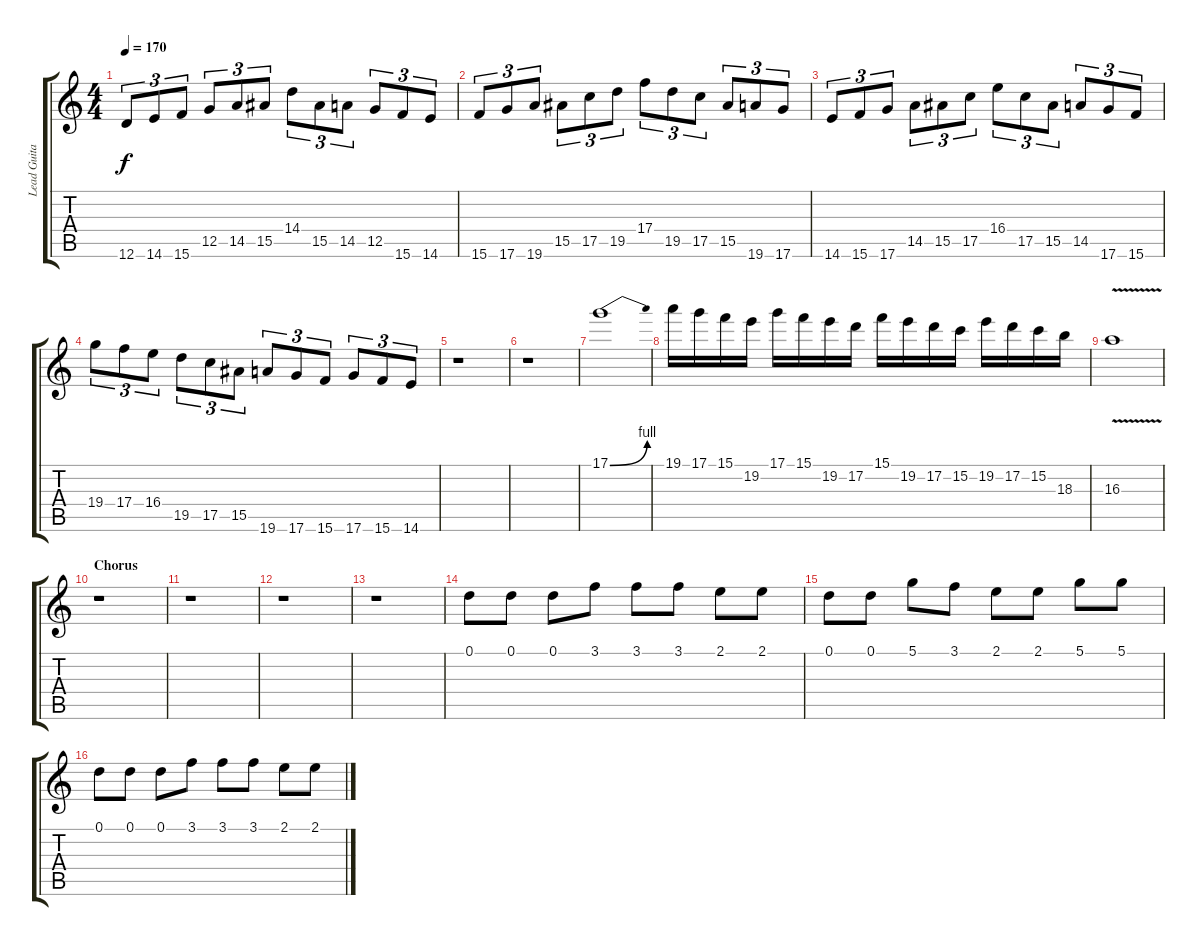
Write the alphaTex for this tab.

\track ("Lead Guitar" "Lead Guita") {instrument distortionguitar}
\staff {score tabs}
\tuning (D4 A3 F3 C3 G2 D2) {hide}
\ts (4 4)
\tempo 170
\clef g2
\ks c
12.6.8{tu (3 2) dy f} 14.6.8{tu (3 2)} 15.6.8{tu (3 2)} 12.5.8{tu (3 2)} 14.5.8{tu (3 2)} 15.5.8{tu (3 2)} 14.4.8{tu (3 2)} 15.5.8{tu (3 2)} 14.5.8{tu (3 2)} 12.5.8{tu (3 2)} 15.6.8{tu (3 2)} 14.6.8{tu (3 2)} |
15.6.8{tu (3 2)} 17.6.8{tu (3 2)} 19.6.8{tu (3 2)} 15.5.8{tu (3 2)} 17.5.8{tu (3 2)} 19.5.8{tu (3 2)} 17.4.8{tu (3 2)} 19.5.8{tu (3 2)} 17.5.8{tu (3 2)} 15.5.8{tu (3 2)} 19.6.8{tu (3 2)} 17.6.8{tu (3 2)} |
14.6.8{tu (3 2)} 15.6.8{tu (3 2)} 17.6.8{tu (3 2)} 14.5.8{tu (3 2)} 15.5.8{tu (3 2)} 17.5.8{tu (3 2)} 16.4.8{tu (3 2)} 17.5.8{tu (3 2)} 15.5.8{tu (3 2)} 14.5.8{tu (3 2)} 17.6.8{tu (3 2)} 15.6.8{tu (3 2)} |
19.4.8{tu (3 2)} 17.4.8{tu (3 2)} 16.4.8{tu (3 2)} 19.5.8{tu (3 2)} 17.5.8{tu (3 2)} 15.5.8{tu (3 2)} 19.6.8{tu (3 2)} 17.6.8{tu (3 2)} 15.6.8{tu (3 2)} 17.6.8{tu (3 2)} 15.6.8{tu (3 2)} 14.6.8{tu (3 2)} |
r.1 |
r.1 |
17.1{be (bend 0 0 60 4)}.1 |
19.1.16 17.1.16 15.1.16 19.2.16 17.1.16 15.1.16 19.2.16 17.2.16 15.1.16 19.2.16 17.2.16 15.2.16 19.2.16 17.2.16 15.2.16 18.3.16 |
16.3{v}.1 |
\section ("" "Chorus")
r.1 |
r.1 |
r.1 |
r.1 |
0.1.8 0.1.8 0.1.8 3.1.8 3.1.8 3.1.8 2.1.8 2.1.8 |
0.1.8 0.1.8 5.1.8 3.1.8 2.1.8 2.1.8 5.1.8 5.1.8 |
0.1.8 0.1.8 0.1.8 3.1.8 3.1.8 3.1.8 2.1.8 2.1.8
